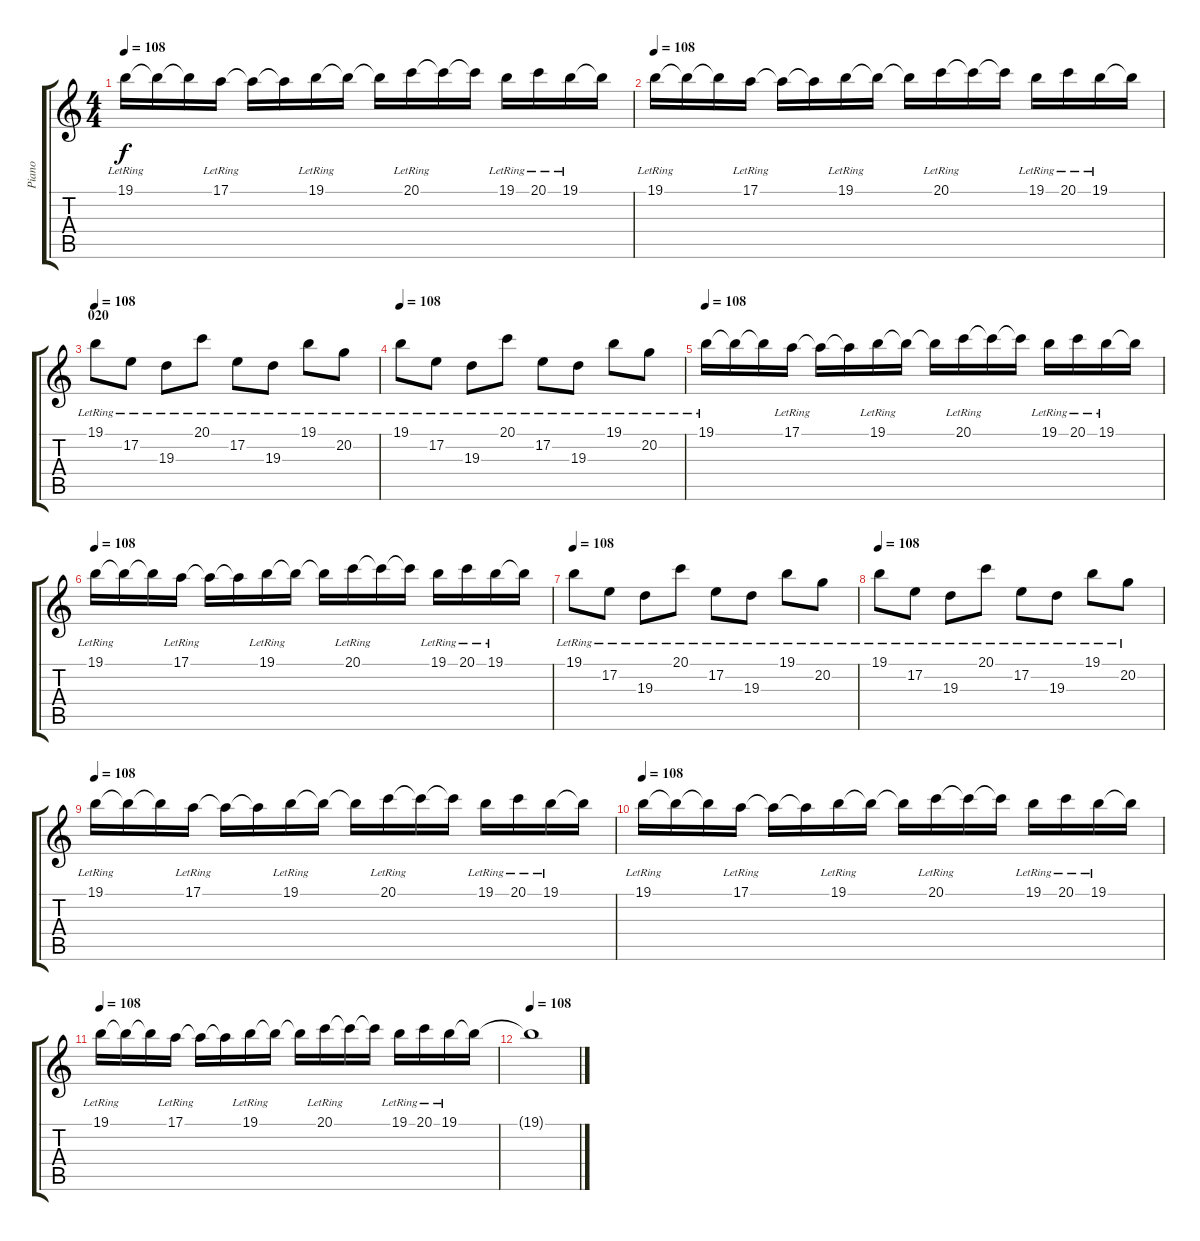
\track ("Piano" "Piano") {instrument acousticgrandpiano}
\staff {score tabs}
\tuning (E4 B3 G3 D3 A2 E2) {hide}
\ts (4 4)
\tempo 108
\clef g2
\ks c
19.1{lr}.16{dy f} 19.1{t}.16 19.1{t}.16 17.1{lr}.16 17.1{t}.16 17.1{t}.16 19.1{lr}.16 19.1{t}.16 19.1{t}.16 20.1{lr}.16 20.1{t}.16 20.1{t}.16 19.1{lr}.16 20.1{lr}.16 19.1{lr}.16 19.1{t}.16 |
\tempo 108
19.1{lr}.16 19.1{t}.16 19.1{t}.16 17.1{lr}.16 17.1{t}.16 17.1{t}.16 19.1{lr}.16 19.1{t}.16 19.1{t}.16 20.1{lr}.16 20.1{t}.16 20.1{t}.16 19.1{lr}.16 20.1{lr}.16 19.1{lr}.16 19.1{t}.16 |
\section ("" "020")
\tempo 108
19.1{lr}.8 17.2{lr}.8 19.3{lr}.8 20.1{lr}.8 17.2{lr}.8 19.3{lr}.8 19.1{lr}.8 20.2{lr}.8 |
\tempo 108
19.1{lr}.8 17.2{lr}.8 19.3{lr}.8 20.1{lr}.8 17.2{lr}.8 19.3{lr}.8 19.1{lr}.8 20.2{lr}.8 |
\tempo 108
19.1{lr}.16 19.1{t}.16 19.1{t}.16 17.1{lr}.16 17.1{t}.16 17.1{t}.16 19.1{lr}.16 19.1{t}.16 19.1{t}.16 20.1{lr}.16 20.1{t}.16 20.1{t}.16 19.1{lr}.16 20.1{lr}.16 19.1{lr}.16 19.1{t}.16 |
\tempo 108
19.1{lr}.16 19.1{t}.16 19.1{t}.16 17.1{lr}.16 17.1{t}.16 17.1{t}.16 19.1{lr}.16 19.1{t}.16 19.1{t}.16 20.1{lr}.16 20.1{t}.16 20.1{t}.16 19.1{lr}.16 20.1{lr}.16 19.1{lr}.16 19.1{t}.16 |
\tempo 108
19.1{lr}.8 17.2{lr}.8 19.3{lr}.8 20.1{lr}.8 17.2{lr}.8 19.3{lr}.8 19.1{lr}.8 20.2{lr}.8 |
\tempo 108
19.1{lr}.8 17.2{lr}.8 19.3{lr}.8 20.1{lr}.8 17.2{lr}.8 19.3{lr}.8 19.1{lr}.8 20.2{lr}.8 |
\tempo 108
19.1{lr}.16 19.1{t}.16 19.1{t}.16 17.1{lr}.16 17.1{t}.16 17.1{t}.16 19.1{lr}.16 19.1{t}.16 19.1{t}.16 20.1{lr}.16 20.1{t}.16 20.1{t}.16 19.1{lr}.16 20.1{lr}.16 19.1{lr}.16 19.1{t}.16 |
\tempo 108
19.1{lr}.16 19.1{t}.16 19.1{t}.16 17.1{lr}.16 17.1{t}.16 17.1{t}.16 19.1{lr}.16 19.1{t}.16 19.1{t}.16 20.1{lr}.16 20.1{t}.16 20.1{t}.16 19.1{lr}.16 20.1{lr}.16 19.1{lr}.16 19.1{t}.16 |
\tempo 108
19.1{lr}.16 19.1{t}.16 19.1{t}.16 17.1{lr}.16 17.1{t}.16 17.1{t}.16 19.1{lr}.16 19.1{t}.16 19.1{t}.16 20.1{lr}.16 20.1{t}.16 20.1{t}.16 19.1{lr}.16 20.1{lr}.16 19.1{lr}.16 19.1{t}.16 |
\tempo 108
19.1{t}.1
